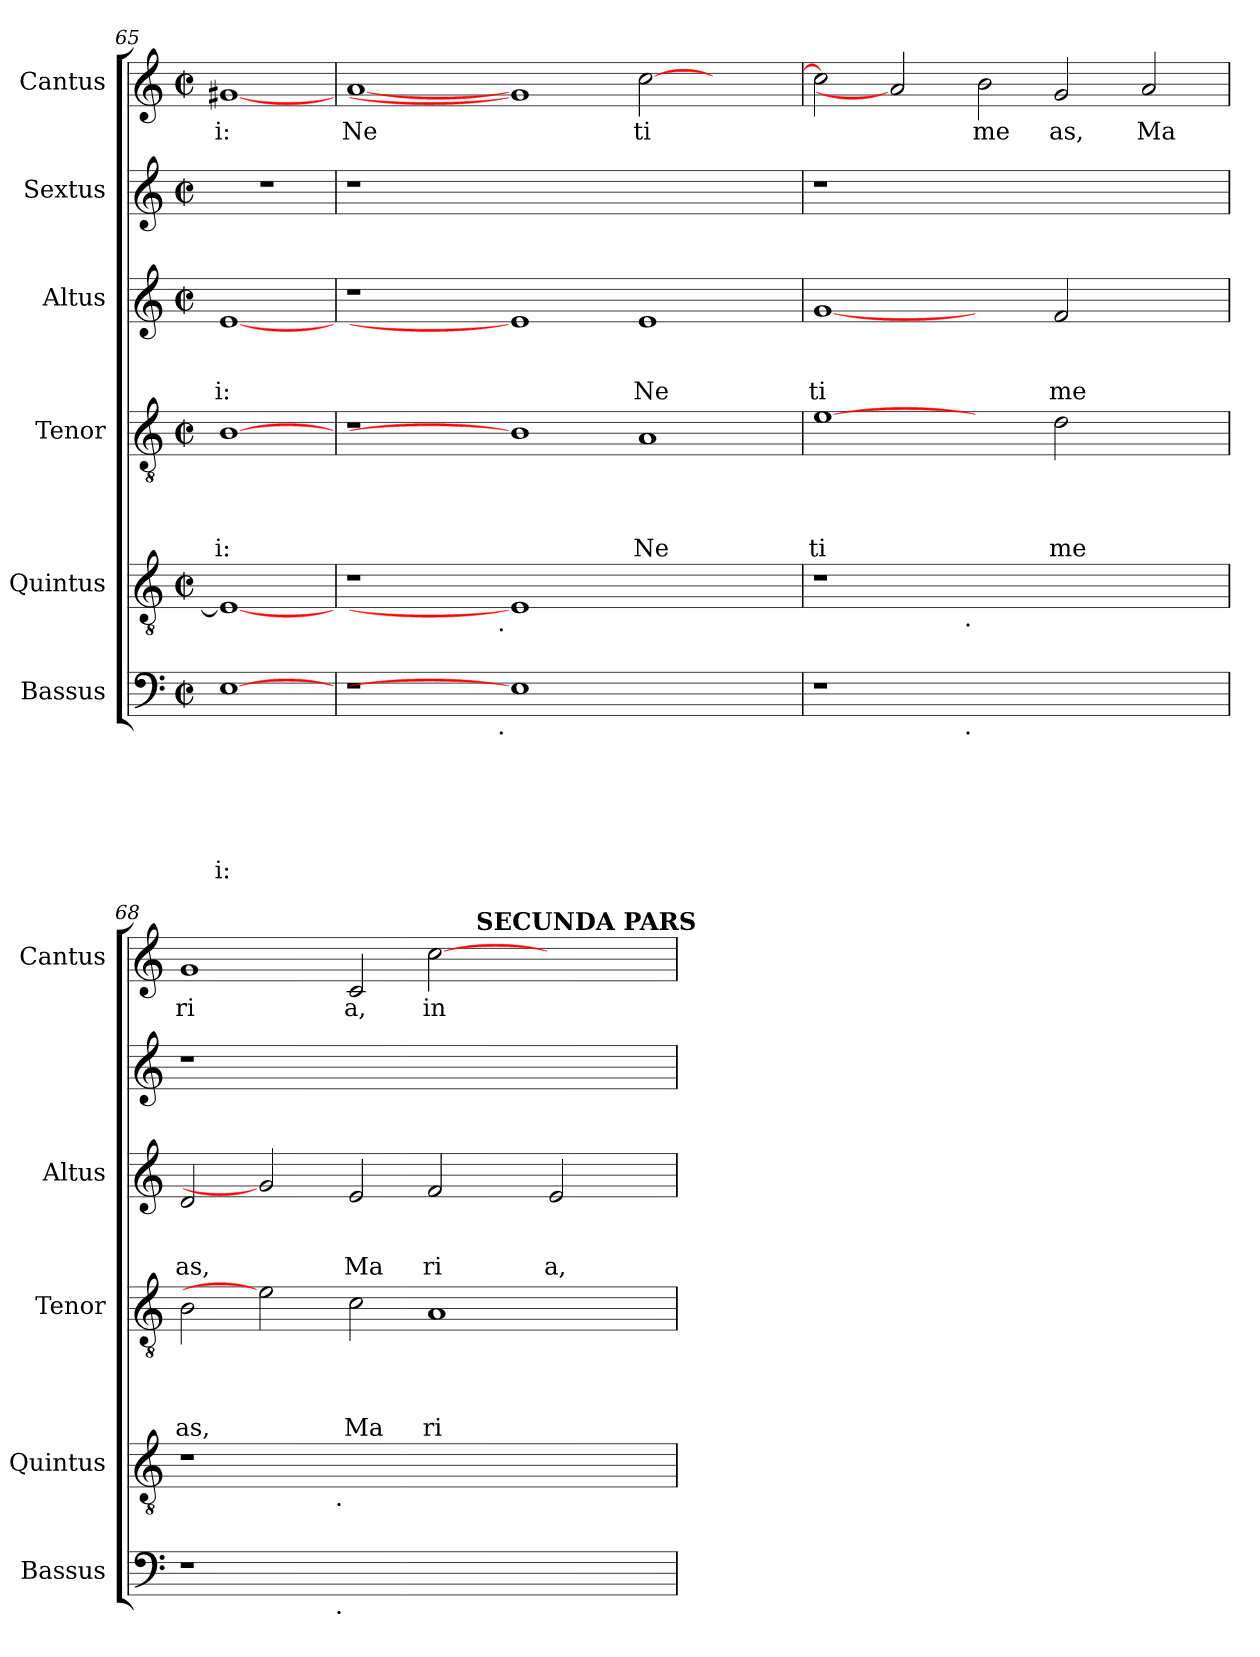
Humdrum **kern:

**kern	**text	**text	**text	**text	**text	**text	**kern	**text	**kern	**text	**text	**text	**text	**kern	**text	**text	**text	**kern	**kern	**text
*part6	*part6	*part6	*part6	*part6	*part6	*part6	*part5	*part5	*part4	*part4	*part4	*part4	*part4	*part3	*part3	*part3	*part3	*part2	*part1	*part1
*staff6	*staff6	*staff6	*staff6	*staff6	*staff6	*staff6	*staff5	*staff5	*staff4	*staff4	*staff4	*staff4	*staff4	*staff3	*staff3	*staff3	*staff3	*staff2	*staff1	*staff1
*I"Bassus	*	*	*	*	*	*	*I"Quintus	*	*I"Tenor	*	*	*	*	*I"Altus	*	*	*	*I"Sextus	*I"Cantus	*
*I'Bassus	*	*	*	*	*	*	*I'Quintus	*	*I'Tenor	*	*	*	*	*I'Altus	*	*	*	*	*I'Cantus	*
*clefF4	*	*	*	*	*	*	*clefGv2	*	*clefGv2	*	*	*	*	*clefG2	*	*	*	*clefG2	*clefG2	*
*k[]	*	*	*	*	*	*	*k[]	*	*k[]	*	*	*	*	*k[]	*	*	*	*k[]	*k[]	*
*C:	*	*	*	*	*	*	*C:	*	*C:	*	*	*	*	*C:	*	*	*	*C:	*C:	*
*M2/2	*	*	*	*	*	*	*M2/2	*	*M2/2	*	*	*	*	*M2/2	*	*	*	*M2/2	*M2/2	*
*met(c|)	*	*	*	*	*	*	*met(c|)	*	*met(c|)	*	*	*	*	*met(c|)	*	*	*	*met(c|)	*met(c|)	*
=65	=65	=65	=65	=65	=65	=65	=65	=65	=65	=65	=65	=65	=65	=65	=65	=65	=65	=65	=65	=65
!	!	!	!	!	!	!LO:LY:b	!	!	!	!	!	!	!LO:LY:b	!	!	!	!LO:LY:b	!	!	!LO:LY:b
[1E	.	.	.	.	.	-i:	1E_	.	[1B	.	.	.	-i:	[1e	.	.	-i:	1r	[1g#X	i:
!!LO:LB:g=z
=66!	=66!	=66!	=66!	=66!	=66!	=66!	=66!	=66!	=66!	=66!	=66!	=66!	=66!	=66!	=66!	=66!	=66!	=66!	=66!	=66!
!	!	!	!	!	!	!	!	!	!	!	!	!	!	!	!	!	!	!	!	!LO:LY:b
*^	*	*	*	*	*	*	*^	*	*	*	*	*	*	*	*	*	*	*	*	*
1r	2ryy	.	.	.	.	.	.	1r	2ryy	.	1r	.	.	.	.	1r	.	.	.	1r	[1a	Ne
.	4...ryy	.	.	.	.	.	.	.	4...ryy	.	.	.	.	.	.	.	.	.	.	.	.	.
!	!	!	!	!	!	!	!	!	!LO:TX:b:t=.	!	!	!	!	!	!	!	!	!	!	!	!	!
!	!LO:TX:b:t=.	!	!	!	!	!	!	!	!	!	!	!	!	!	!	!	!	!	!	!	!	!
.	1ryy	.	.	.	.	.	.	.	1ryy	.	.	.	.	.	.	.	.	.	.	.	.	.
1E]	.	.	.	.	.	.	.	1E]	.	.	1B]	.	.	.	.	1e]	.	.	.	0ryy	1g#]	.
.	1ryy	.	.	.	.	.	.	.	1ryy	.	.	.	.	.	.	.	.	.	.	.	.	.
!	!	!	!	!	!	!	!	!	!	!	!	!	!	!	!LO:LY:b	!	!	!	!LO:LY:b	!	!	!LO:LY:b
1ryy	.	.	.	.	.	.	.	1ryy	.	.	1A	.	.	.	Ne	1e	.	.	Ne	.	[>2cc\	ti
.	.	.	.	.	.	.	.	.	.	.	.	.	.	.	.	.	.	.	.	.	2ryy	.
.	32ryy	.	.	.	.	.	.	.	32ryy	.	.	.	.	.	.	.	.	.	.	.	.	.
=67	=67	=67	=67	=67	=67	=67	=67	=67	=67	=67	=67	=67	=67	=67	=67	=67	=67	=67	=67	=67	=67	=67
!	!	!	!	!	!	!	!	!	!	!	!	!	!	!	!LO:LY:b	!	!	!	!LO:LY:b	!	!	!
1r	2ryy	.	.	.	.	.	.	1r	2ryy	.	[1e	.	.	.	ti	[1g	.	.	ti	1r	2cc\]	.
.	4...ryy	.	.	.	.	.	.	.	4...ryy	.	.	.	.	.	.	.	.	.	.	.	2a]	.
!	!	!	!	!	!	!	!	!	!LO:TX:b:t=.	!	!	!	!	!	!	!	!	!	!	!	!	!
!	!LO:TX:b:t=.	!	!	!	!	!	!	!	!	!	!	!	!	!	!	!	!	!	!	!	!	!
.	1ryy	.	.	.	.	.	.	.	1ryy	.	.	.	.	.	.	.	.	.	.	.	.	.
!	!	!	!	!	!	!	!	!	!	!	!	!	!	!	!	!	!	!	!	!	!	!LO:LY:b
1.ryy	.	.	.	.	.	.	.	1.ryy	.	.	2ryy	.	.	.	.	2ryy	.	.	.	1.ryy	2b\	me
!	!	!	!	!	!	!	!	!	!	!	!	!	!	!	!LO:LY:b	!	!	!	!LO:LY:b	!	!	!LO:LY:b
.	.	.	.	.	.	.	.	.	.	.	2d\	.	.	.	me	2f/	.	.	me	.	2g/	as,
.	2ryy	.	.	.	.	.	.	.	2ryy	.	.	.	.	.	.	.	.	.	.	.	.	.
!	!	!	!	!	!	!	!	!	!	!	!	!	!	!	!	!	!	!	!	!	!	!LO:LY:b
.	.	.	.	.	.	.	.	.	.	.	2ryy	.	.	.	.	2ryy	.	.	.	.	2a/	Ma
.	32ryy	.	.	.	.	.	.	.	32ryy	.	.	.	.	.	.	.	.	.	.	.	.	.
=68	=68	=68	=68	=68	=68	=68	=68	=68	=68	=68	=68	=68	=68	=68	=68	=68	=68	=68	=68	=68	=68	=68
!	!	!	!	!	!	!	!	!	!	!	!	!	!	!	!LO:LY:b	!	!	!	!LO:LY:b	!	!	!LO:LY:b
*	*	*	*	*	*	*	*	*	*	*	*	*	*	*	*	*	*	*	*	*	*^	*
1r	2ryy	.	.	.	.	.	.	1r	2ryy	.	2B\	.	.	.	as,	2d/	.	.	as,	1r	1g	1ryy	ri
.	4...ryy	.	.	.	.	.	.	.	4...ryy	.	2e]	.	.	.	.	2g]	.	.	.	.	.	.	.
!	!	!	!	!	!	!	!	!	!LO:TX:b:t=.	!	!	!	!	!	!	!	!	!	!	!	!	!	!
!	!LO:TX:b:t=.	!	!	!	!	!	!	!	!	!	!	!	!	!	!	!	!	!	!	!	!	!	!
.	1ryy	.	.	.	.	.	.	.	1ryy	.	.	.	.	.	.	.	.	.	.	.	.	.	.
!	!	!	!	!	!	!	!	!	!	!	!	!	!	!	!LO:LY:b	!	!	!	!LO:LY:b	!	!	!	!LO:LY:b
1.ryy	.	.	.	.	.	.	.	1.ryy	.	.	2c\	.	.	.	Ma	2e/	.	.	Ma	1.ryy	2c/	2ryy	a,
!	!	!	!	!	!	!	!	!	!	!	!	!	!	!	!LO:LY:b	!	!	!	!LO:LY:b	!	!	!	!LO:LY:b
.	.	.	.	.	.	.	.	.	.	.	1A	.	.	.	ri	2f/	.	.	ri	.	[>2cc\	8ryy	in
.	.	.	.	.	.	.	.	.	.	.	.	.	.	.	.	.	.	.	.	.	.	32ryy	.
!	!	!	!	!	!	!	!	!	!	!	!	!	!	!	!	!	!	!	!	!	!	!LO:TX:a:B:t=SECUNDA PARS	!
.	.	.	.	.	.	.	.	.	.	.	.	.	.	.	.	.	.	.	.	.	.	2ryy	.
.	2ryy	.	.	.	.	.	.	.	2ryy	.	.	.	.	.	.	.	.	.	.	.	.	.	.
!	!	!	!	!	!	!	!	!	!	!	!	!	!	!	!	!	!	!	!LO:LY:b	!	!	!	!
.	.	.	.	.	.	.	.	.	.	.	.	.	.	.	.	2e/	.	.	a,	.	2ryy	.	.
.	.	.	.	.	.	.	.	.	.	.	.	.	.	.	.	.	.	.	.	.	.	4ryy	.
.	.	.	.	.	.	.	.	.	.	.	.	.	.	.	.	.	.	.	.	.	.	16.ryy	.
.	32ryy	.	.	.	.	.	.	.	32ryy	.	.	.	.	.	.	.	.	.	.	.	.	.	.
*v	*v	*	*	*	*	*	*	*	*	*	*	*	*	*	*	*	*	*	*	*	*v	*v	*
*	*	*	*	*	*	*	*v	*v	*	*	*	*	*	*	*	*	*	*	*	*	*
=	=	=	=	=	=	=	=	=	=	=	=	=	=	=	=	=	=	=	=	=
*-	*-	*-	*-	*-	*-	*-	*-	*-	*-	*-	*-	*-	*-	*-	*-	*-	*-	*-	*-	*-
